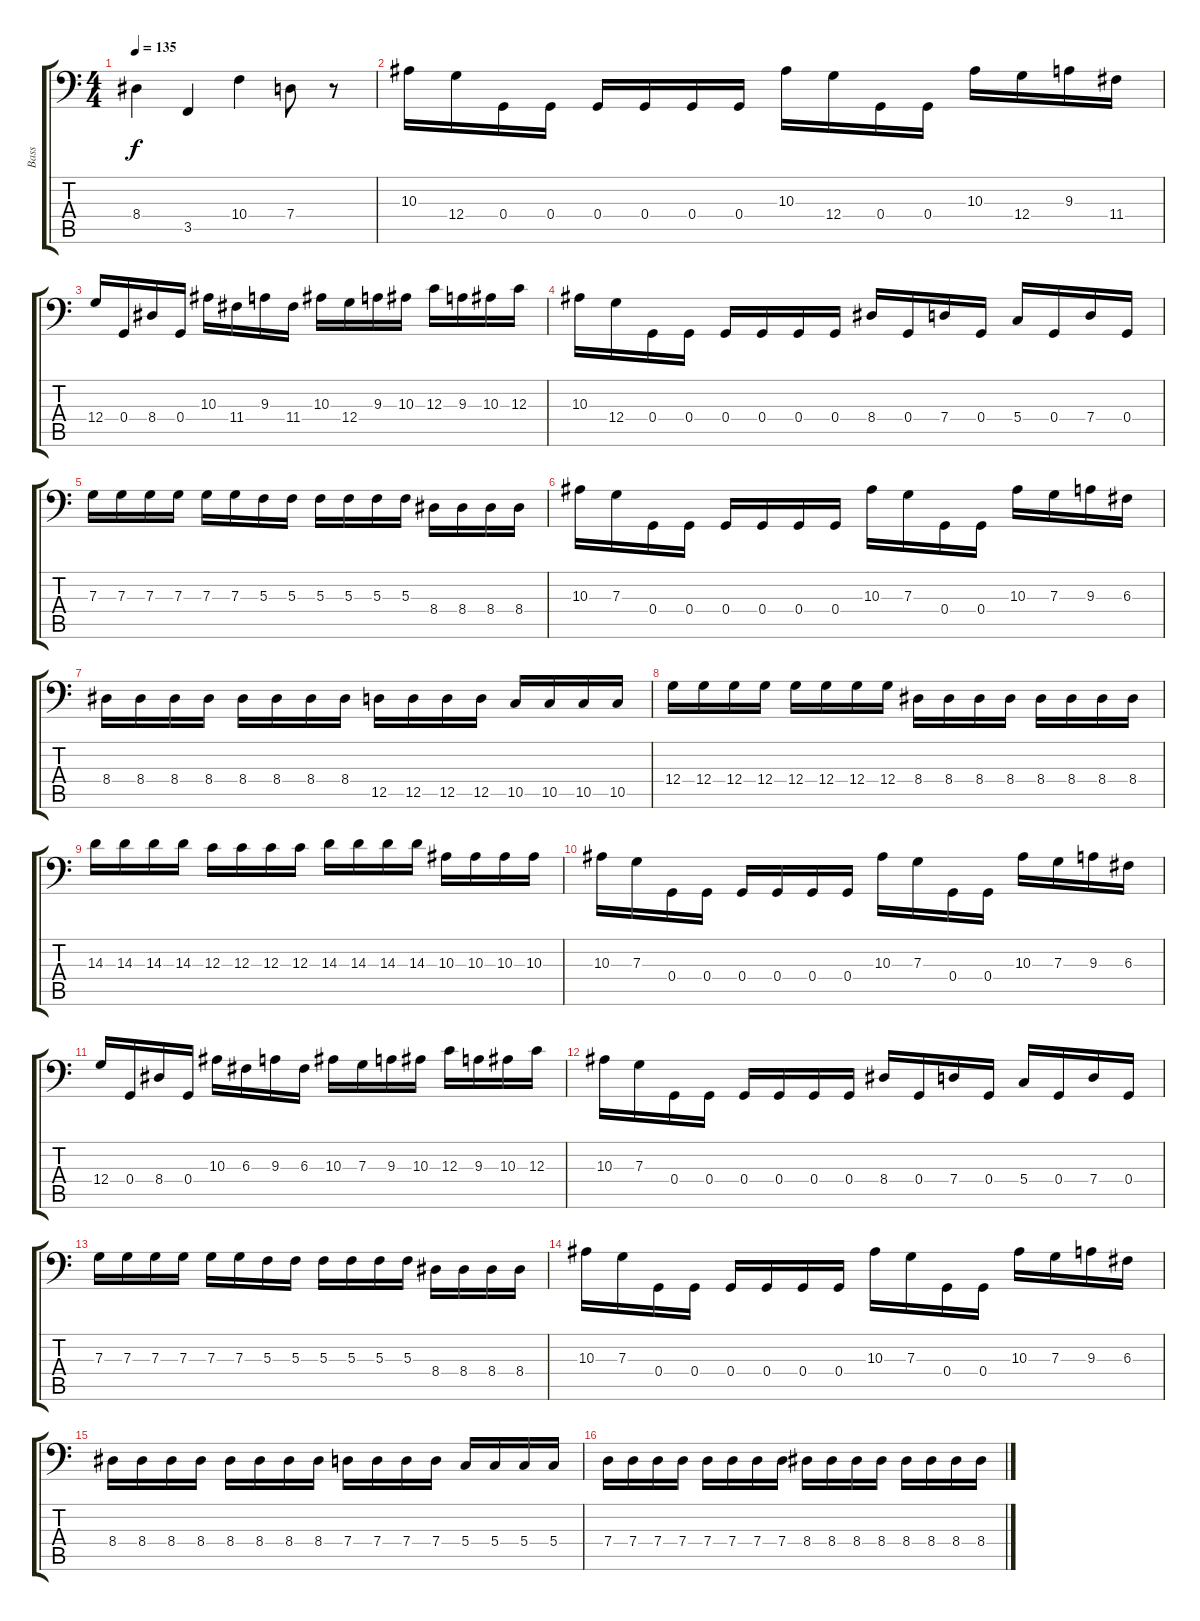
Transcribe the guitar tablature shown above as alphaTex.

\track ("Bass" "Bass") {instrument electricbasspick}
\staff {score tabs}
\tuning (Bb2 F2 C2 G1 D1 A0) {hide}
\ts (4 4)
\tempo 135
\clef f4
\ks c
8.4.4{dy f} 3.5.4 10.4.4 7.4.8 r.8 |
10.3.16 12.4.16 0.4.16 0.4.16 0.4.16 0.4.16 0.4.16 0.4.16 10.3.16 12.4.16 0.4.16 0.4.16 10.3.16 12.4.16 9.3.16 11.4.16 |
12.4.16 0.4.16 8.4.16 0.4.16 10.3.16 11.4.16 9.3.16 11.4.16 10.3.16 12.4.16 9.3.16 10.3.16 12.3.16 9.3.16 10.3.16 12.3.16 |
10.3.16 12.4.16 0.4.16 0.4.16 0.4.16 0.4.16 0.4.16 0.4.16 8.4.16 0.4.16 7.4.16 0.4.16 5.4.16 0.4.16 7.4.16 0.4.16 |
7.3.16 7.3.16 7.3.16 7.3.16 7.3.16 7.3.16 5.3.16 5.3.16 5.3.16 5.3.16 5.3.16 5.3.16 8.4.16 8.4.16 8.4.16 8.4.16 |
10.3.16 7.3.16 0.4.16 0.4.16 0.4.16 0.4.16 0.4.16 0.4.16 10.3.16 7.3.16 0.4.16 0.4.16 10.3.16 7.3.16 9.3.16 6.3.16 |
8.4.16 8.4.16 8.4.16 8.4.16 8.4.16 8.4.16 8.4.16 8.4.16 12.5.16 12.5.16 12.5.16 12.5.16 10.5.16 10.5.16 10.5.16 10.5.16 |
12.4.16 12.4.16 12.4.16 12.4.16 12.4.16 12.4.16 12.4.16 12.4.16 8.4.16 8.4.16 8.4.16 8.4.16 8.4.16 8.4.16 8.4.16 8.4.16 |
14.3.16 14.3.16 14.3.16 14.3.16 12.3.16 12.3.16 12.3.16 12.3.16 14.3.16 14.3.16 14.3.16 14.3.16 10.3.16 10.3.16 10.3.16 10.3.16 |
10.3.16 7.3.16 0.4.16 0.4.16 0.4.16 0.4.16 0.4.16 0.4.16 10.3.16 7.3.16 0.4.16 0.4.16 10.3.16 7.3.16 9.3.16 6.3.16 |
12.4.16 0.4.16 8.4.16 0.4.16 10.3.16 6.3.16 9.3.16 6.3.16 10.3.16 7.3.16 9.3.16 10.3.16 12.3.16 9.3.16 10.3.16 12.3.16 |
10.3.16 7.3.16 0.4.16 0.4.16 0.4.16 0.4.16 0.4.16 0.4.16 8.4.16 0.4.16 7.4.16 0.4.16 5.4.16 0.4.16 7.4.16 0.4.16 |
7.3.16 7.3.16 7.3.16 7.3.16 7.3.16 7.3.16 5.3.16 5.3.16 5.3.16 5.3.16 5.3.16 5.3.16 8.4.16 8.4.16 8.4.16 8.4.16 |
10.3.16 7.3.16 0.4.16 0.4.16 0.4.16 0.4.16 0.4.16 0.4.16 10.3.16 7.3.16 0.4.16 0.4.16 10.3.16 7.3.16 9.3.16 6.3.16 |
8.4.16 8.4.16 8.4.16 8.4.16 8.4.16 8.4.16 8.4.16 8.4.16 7.4.16 7.4.16 7.4.16 7.4.16 5.4.16 5.4.16 5.4.16 5.4.16 |
7.4.16 7.4.16 7.4.16 7.4.16 7.4.16 7.4.16 7.4.16 7.4.16 8.4.16 8.4.16 8.4.16 8.4.16 8.4.16 8.4.16 8.4.16 8.4.16
